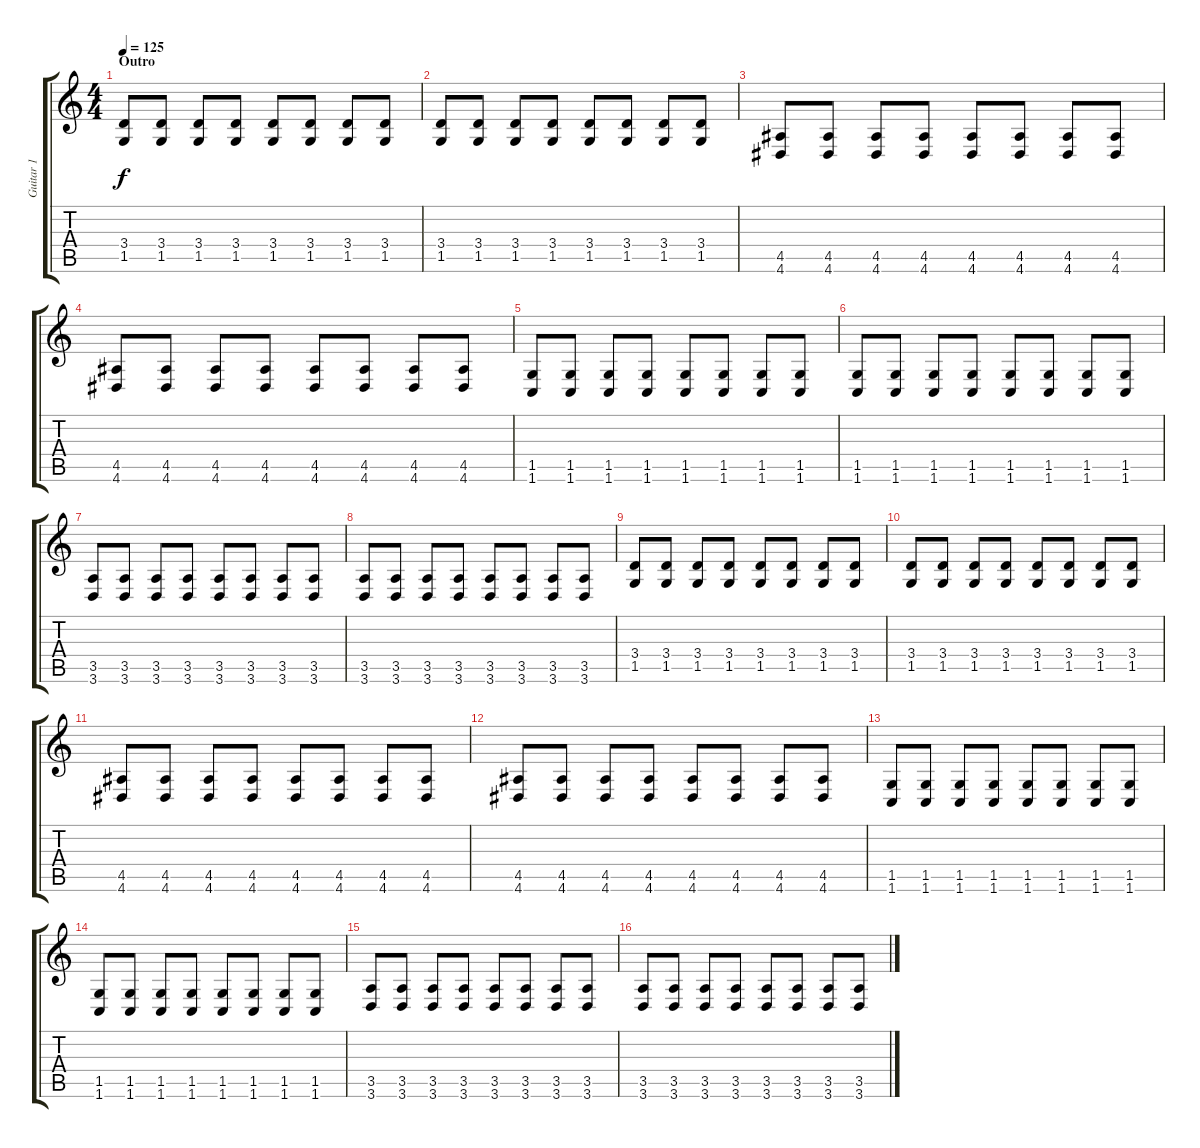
\track ("Guitar 1" "Guitar 1") {instrument distortionguitar}
\staff {score tabs}
\tuning (Db4 Ab3 E3 B2 Gb2 B1) {hide}
\ts (4 4)
\section ("" "Outro")
\tempo 125
\clef g2
\ks c
(3.4 1.5).8{dy f volume 12} (3.4 1.5).8 (3.4 1.5).8 (3.4 1.5).8 (3.4 1.5).8 (3.4 1.5).8 (3.4 1.5).8 (3.4 1.5).8 |
(3.4 1.5).8 (3.4 1.5).8 (3.4 1.5).8 (3.4 1.5).8 (3.4 1.5).8 (3.4 1.5).8 (3.4 1.5).8 (3.4 1.5).8 |
(4.5 4.6).8 (4.5 4.6).8 (4.5 4.6).8 (4.5 4.6).8 (4.5 4.6).8 (4.5 4.6).8 (4.5 4.6).8 (4.5 4.6).8 |
(4.5 4.6).8 (4.5 4.6).8 (4.5 4.6).8 (4.5 4.6).8 (4.5 4.6).8 (4.5 4.6).8 (4.5 4.6).8 (4.5 4.6).8 |
(1.5 1.6).8{volume 11} (1.5 1.6).8 (1.5 1.6).8 (1.5 1.6).8 (1.5 1.6).8 (1.5 1.6).8 (1.5 1.6).8 (1.5 1.6).8 |
(1.5 1.6).8 (1.5 1.6).8 (1.5 1.6).8 (1.5 1.6).8 (1.5 1.6).8 (1.5 1.6).8 (1.5 1.6).8 (1.5 1.6).8 |
(3.5 3.6).8 (3.5 3.6).8 (3.5 3.6).8 (3.5 3.6).8 (3.5 3.6).8 (3.5 3.6).8 (3.5 3.6).8 (3.5 3.6).8 |
(3.5 3.6).8 (3.5 3.6).8 (3.5 3.6).8 (3.5 3.6).8 (3.5 3.6).8 (3.5 3.6).8 (3.5 3.6).8 (3.5 3.6).8 |
(3.4 1.5).8{volume 9} (3.4 1.5).8 (3.4 1.5).8 (3.4 1.5).8 (3.4 1.5).8 (3.4 1.5).8 (3.4 1.5).8 (3.4 1.5).8 |
(3.4 1.5).8 (3.4 1.5).8 (3.4 1.5).8 (3.4 1.5).8 (3.4 1.5).8 (3.4 1.5).8 (3.4 1.5).8 (3.4 1.5).8 |
(4.5 4.6).8{volume 8} (4.5 4.6).8 (4.5 4.6).8 (4.5 4.6).8 (4.5 4.6).8 (4.5 4.6).8 (4.5 4.6).8 (4.5 4.6).8 |
(4.5 4.6).8 (4.5 4.6).8 (4.5 4.6).8 (4.5 4.6).8 (4.5 4.6).8 (4.5 4.6).8 (4.5 4.6).8 (4.5 4.6).8 |
(1.5 1.6).8{volume 7} (1.5 1.6).8 (1.5 1.6).8 (1.5 1.6).8 (1.5 1.6).8 (1.5 1.6).8 (1.5 1.6).8 (1.5 1.6).8 |
(1.5 1.6).8 (1.5 1.6).8 (1.5 1.6).8 (1.5 1.6).8 (1.5 1.6).8 (1.5 1.6).8 (1.5 1.6).8 (1.5 1.6).8 |
(3.5 3.6).8{volume 6} (3.5 3.6).8 (3.5 3.6).8 (3.5 3.6).8 (3.5 3.6).8 (3.5 3.6).8 (3.5 3.6).8 (3.5 3.6).8 |
(3.5 3.6).8 (3.5 3.6).8 (3.5 3.6).8 (3.5 3.6).8 (3.5 3.6).8 (3.5 3.6).8 (3.5 3.6).8 (3.5 3.6).8
